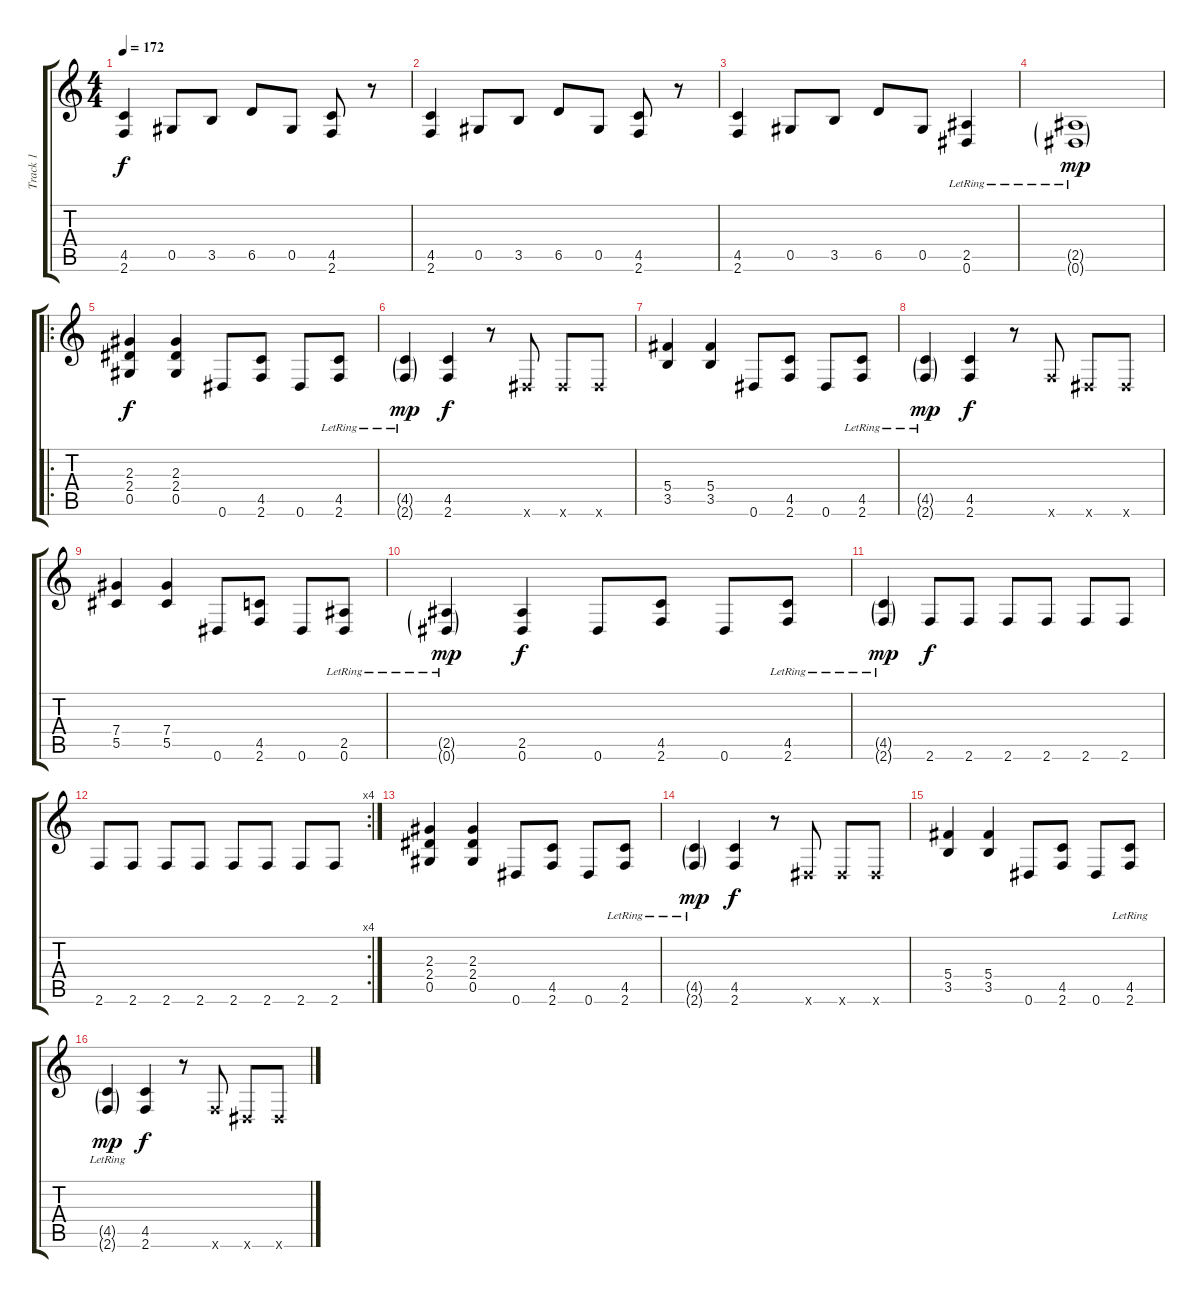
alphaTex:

\track ("Track 1" "Track 1") {instrument distortionguitar}
\staff {score tabs}
\tuning (Eb4 Bb3 Gb3 Db3 Ab2 Eb2) {hide}
\ts (4 4)
\tempo 172
\clef g2
\ks c
(4.5 2.6).4{dy f} 0.5.8 3.5.8 6.5.8 0.5.8 (4.5 2.6).8 r.8 |
(4.5 2.6).4 0.5.8 3.5.8 6.5.8 0.5.8 (4.5 2.6).8 r.8 |
(4.5 2.6).4 0.5.8 3.5.8 6.5.8 0.5.8 (2.5{lr} 0.6{lr}).4 |
(2.5{g lr} 0.6{g lr}).1{dy mp} |
\ro
(2.3 2.4 0.5).4{dy f} (2.3 2.4 0.5).4 0.6.8 (4.5 2.6).8 0.6.8 (4.5{lr} 2.6{lr}).8 |
(4.5{g} 2.6{g lr}).4{dy mp} (4.5 2.6).4{dy f} r.8 0.6{x}.8 0.6{x}.8 0.6{x}.8 |
(5.4 3.5).4 (5.4 3.5).4 0.6.8 (4.5 2.6).8 0.6.8 (4.5{lr} 2.6{lr}).8 |
(4.5{g} 2.6{g lr}).4{dy mp} (4.5 2.6).4{dy f} r.8 2.6{x}.8 0.6{x}.8 0.6{x}.8 |
(7.4 5.5).4 (7.4 5.5).4 0.6.8 (4.5 2.6).8 0.6.8 (2.5{lr} 0.6{lr}).8 |
(2.5{g} 0.6{g lr}).4{dy mp} (2.5 0.6).4{dy f} 0.6.8 (4.5 2.6).8 0.6.8 (4.5{lr} 2.6{lr}).8 |
(4.5{g lr} 2.6{g lr}).4{dy mp} 2.6.8{dy f} 2.6.8 2.6.8 2.6.8 2.6.8 2.6.8 |
\rc 4
2.6.8 2.6.8 2.6.8 2.6.8 2.6.8 2.6.8 2.6.8 2.6.8 |
(2.3 2.4 0.5).4 (2.3 2.4 0.5).4 0.6.8 (4.5 2.6).8 0.6.8 (4.5{lr} 2.6{lr}).8 |
(4.5{g} 2.6{g lr}).4{dy mp} (4.5 2.6).4{dy f} r.8 0.6{x}.8 0.6{x}.8 0.6{x}.8 |
(5.4 3.5).4 (5.4 3.5).4 0.6.8 (4.5 2.6).8 0.6.8 (4.5{lr} 2.6{lr}).8 |
(4.5{g} 2.6{g lr}).4{dy mp} (4.5 2.6).4{dy f} r.8 2.6{x}.8 0.6{x}.8 0.6{x}.8
